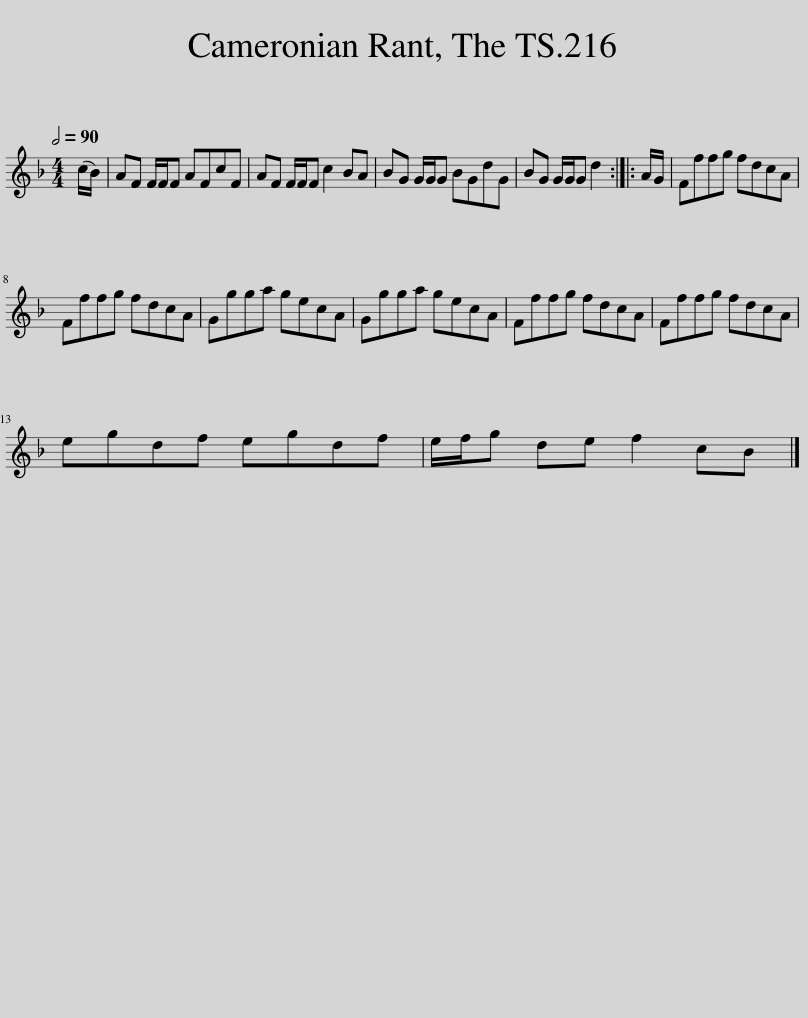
X:1
L:1/8
Q:1/2=90
M:4/4
I:linebreak $
K:F
V:1 treble
V:1
 (c/B/) | AF F/F/F AFcF | AF F/F/F c2 BA | BG G/G/G BGdG | BG G/G/G d2 :: %5
 A/G/ | Fffg fdcA |$ Fffg fdcA | Ggga gecA | Ggga gecA | %10
 Fffg fdcA | Fffg fdcA |$ egdf egdf | e/f/g de f2 cB |] %14
